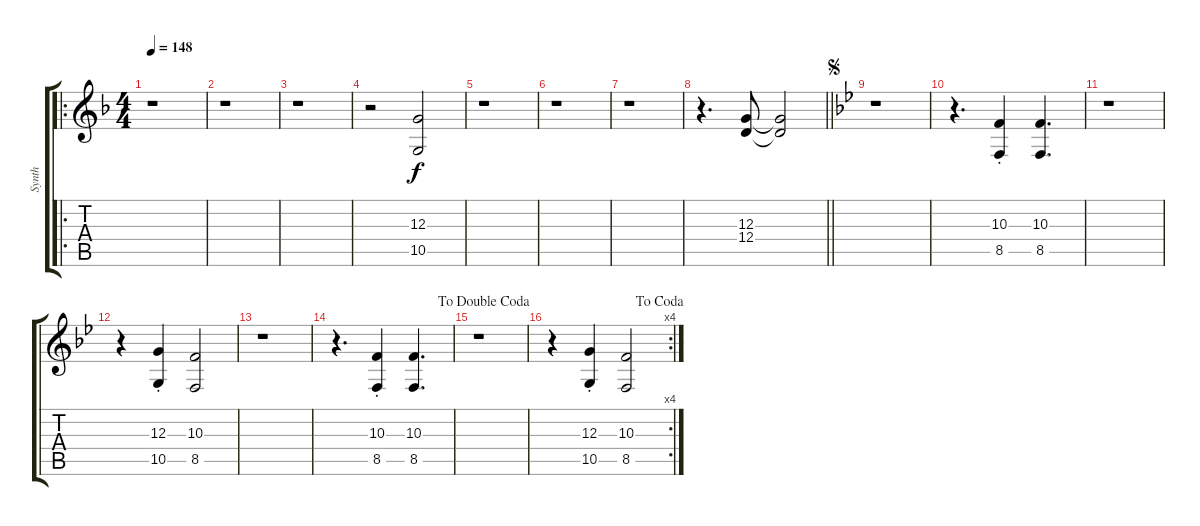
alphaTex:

\track ("Synth" "Synth") {instrument lead2sawtooth}
\staff {score tabs}
\tuning (E4 B3 G3 D3 A2 E2) {hide}
\ro
\ts (4 4)
\tempo 148
\clef g2
\ks f
r.1{dy f instrument lead2sawtooth} |
r.1 |
r.1 |
r.2 (12.3 10.5).2 |
r.1 |
r.1 |
r.1 |
\barLineRight lightlight
r.4{d} (12.3 12.4).8 (12.3{t} 12.4{t}).2 |
\jump segno
\ks bb
r.1 |
r.4{d} (10.3{st} 8.5{st}).4 (10.3 8.5).4{d} |
r.1 |
r.4 (12.3{st} 10.5{st}).4 (10.3 8.5).2 |
r.1 |
r.4{d} (10.3{st} 8.5{st}).4 (10.3 8.5).4{d} |
\jump dadoublecoda
r.1 |
\rc 4
\jump dacoda
r.4 (12.3{st} 10.5{st}).4 (10.3 8.5).2
